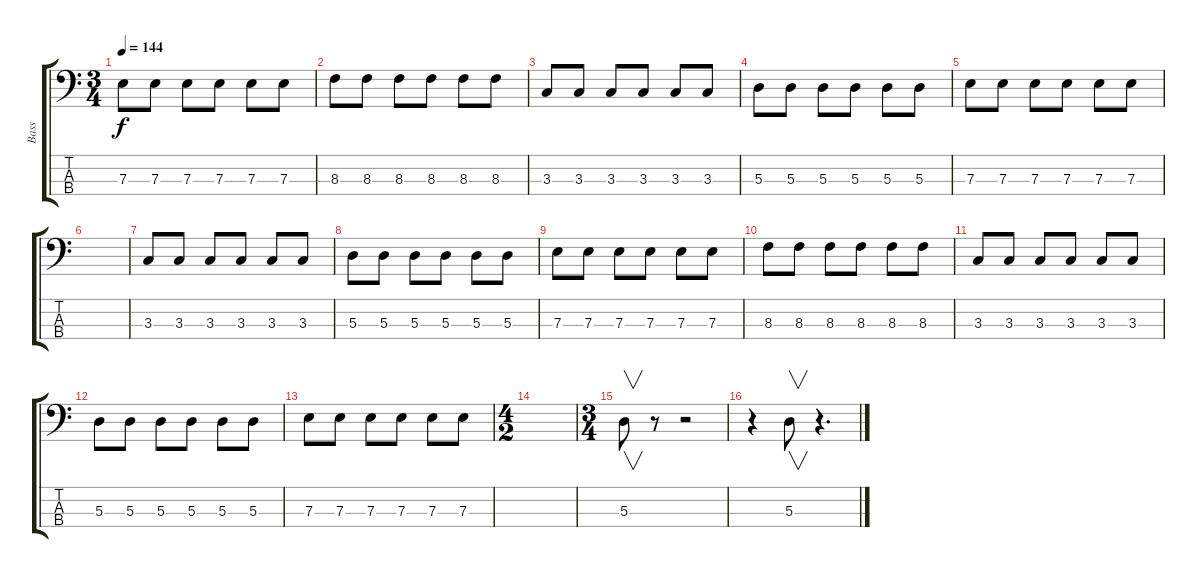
\track ("Bass" "Bass") {instrument fretlessbass}
\staff {score tabs}
\tuning (G2 D2 A1 E1) {hide}
\ts (3 4)
\tempo 144
\clef f4
\ks c
7.3.8{dy f} 7.3.8 7.3.8 7.3.8 7.3.8 7.3.8 |
8.3.8 8.3.8 8.3.8 8.3.8 8.3.8 8.3.8 |
3.3.8 3.3.8 3.3.8 3.3.8 3.3.8 3.3.8 |
5.3.8 5.3.8 5.3.8 5.3.8 5.3.8 5.3.8 |
7.3.8 7.3.8 7.3.8 7.3.8 7.3.8 7.3.8 |
|
3.3.8 3.3.8 3.3.8 3.3.8 3.3.8 3.3.8 |
5.3.8 5.3.8 5.3.8 5.3.8 5.3.8 5.3.8 |
7.3.8 7.3.8 7.3.8 7.3.8 7.3.8 7.3.8 |
8.3.8 8.3.8 8.3.8 8.3.8 8.3.8 8.3.8 |
3.3.8 3.3.8 3.3.8 3.3.8 3.3.8 3.3.8 |
5.3.8 5.3.8 5.3.8 5.3.8 5.3.8 5.3.8 |
7.3.8 7.3.8 7.3.8 7.3.8 7.3.8 7.3.8 |
\ts (4 2)
|
\ts (3 4)
5.3.8{v} r.8 r.2 |
r.4 5.3.8{v} r.4{d}
